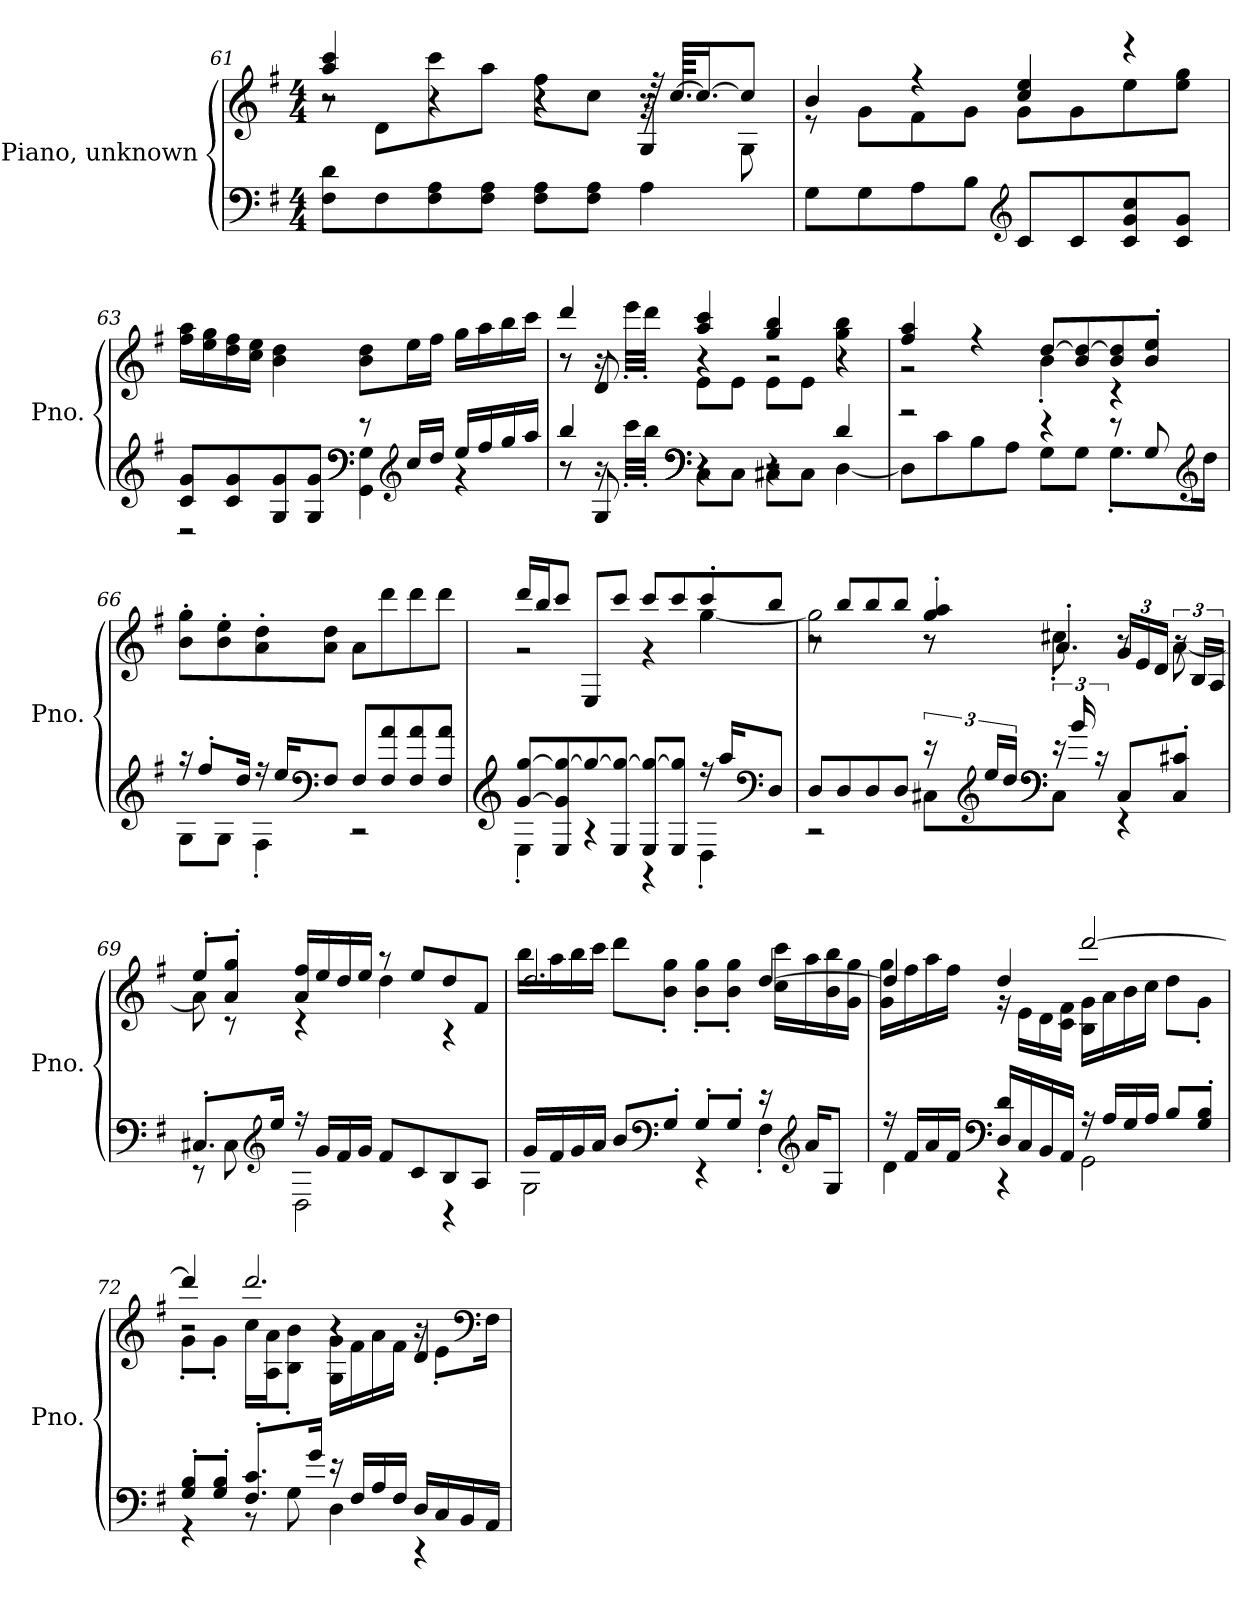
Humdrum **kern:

**kern	**kern
*part1	*part1
*staff2	*staff1
*I"Piano, unknown	*
*I'Pno.	*
!!LO:LB:g=z
*clefF4	*clefG2
*k[f#]	*k[f#]
*M4/4	*M4/4
=61	=61
*	*^
*	*	*^
8F#\ 8d\L	4aa/ 4ccc/	8r	2r
8F#\	.	8d\L	.
8F#\ 8A\	4r	8ccc\	.
8F#\ 8A\J	.	8aa\J	.
8F#\ 8A\L	4r	8ff#\L	4r
8F#\ 8A\J	.	8cc\J	.
4A\	4G'/	8r	128r
.	.	.	[64.cc/KKLL
.	.	.	16.cc/J_
.	.	8G\	8cc/J]
*	*	*v	*v
=62	=62	=62
8G\L	4b/	8r
8G\	.	8g\L
8A\	4r	8f#\
8B\J	.	8g\J
*clefG2	*	*
8c/L	4cc/ 4ee/	8g\L
8c/	.	8g\
8c/ 8g/ 8cc/	4r	8ee\
8c/ 8g/J	.	8ee\ 8gg\J
*	*v	*v
=63	=63
*^	*
8c/ 8g/L	2r	16ff#\ 16aa\LL
.	.	16ee\ 16gg\
8c/ 8g/	.	16dd\ 16ff#\
.	.	16cc\ 16ee\JJ
8G/ 8g/	.	4b\ 4dd\
8G/ 8g/J	.	.
*clefF4	*	*
8r	4GG\ 4G\	8b\ 8dd\L
*clefG2	*	*
16cc/LL	.	16ee\L
16dd/JJ	.	16ff#\JJ
16ee/LL	4r	16gg\LL
16ff#/	.	16aa\
16gg/	.	16bb\
16aa/JJ	.	16ccc\JJ
!!LO:LB:g=z
=64	=64	=64
*	*^	*^
*	*	*	*	*^
4bb/	8r	8r	4ddd/	8r	8r
.	16r	8G/	.	16r	8d/
.	32ccc'\LLL	.	.	32eee'\LLL	.
.	32bb'\JJJ	.	.	32ddd'\JJJ	.
*clefF4	*	*	*	*	*
4r	8C\L	4r	4aa/ 4ccc/	8e\L	4r
.	8C\J	.	.	8e\J	.
4r	8C#X\L	2r	4gg/ 4bb/	8e\L	2r
.	8C#\J	.	.	8e\J	.
4d/	[4D\	.	4r	4gg\ 4bb\	.
*	*v	*v	*	*	*
*	*	*	*v	*v
=65	=65	=65	=65
2r	8D\L]	4ff#/ 4aa/	2r
.	8c\	.	.
.	8B\	4r	.
.	8A\J	.	.
4r	8G\L	[8dd/L	4b'\
.	8G\J	8b/ 8dd/_	.
8r	8.G'\L	8b/ 8dd/]	4r
8G/	.	8b/' 8ee/'J	.
*clefG2	*	*	*
.	16dd\Jk	.	.
*	*	*v	*v
=66	=66	=66
16r	8G\L	8b\' 8gg\'L
8ff#'/L	.	.
.	8G\J	8b\' 8ee\'
16dd/Jk	.	.
16r	4F#'\	8a\' 8dd\'
16ee/KL	.	.
*clefF4	*	*
8F#/J	.	8a\ 8dd\J
8F#/L	2r	8a\L
8F#/ 8a/	.	8ddd\
8F#/ 8a/	.	8ddd\
8F#/ 8a/J	.	8ddd\J
!!LO:LB:g=z
=67	=67	=67
*clefG2	*	*
*	*	*^
[8g/ [8gg/L	4E'\	16ddd/LL	2r
.	.	16bb/J	.
8E/ 8g/] 8gg/_	.	8ccc/J	.
8gg/_	4r	8E/L	.
8E/ 8gg/_J	.	8ccc/J	.
8E/ 8gg/_L	4r	8ccc/L	4r
8E/ 8gg/]J	.	8ccc/	.
16r	4D'\	8ccc'/	[4gg\
16aa/KL	.	.	.
*clefF4	*	*	*
8D/J	.	8bb/J	.
=68	=68	=68	=68
*	*	*	*^
8D/L	2r	8r	2gg\]	2r
8D/	.	8bb/L	.	.
8D/	.	8bb/	.	.
8D/J	.	8bb/J	.	.
24r	8C#X\L	4gg/' 4aa/'	8r	8r
*clefG2	*	*	*	*
24ee/LL	.	.	.	.
24dd/JJ	.	.	.	.
*clefF4	*	*	*	*
24r	8C#\J	.	8cc#X'\	4.a'/
24b/	.	.	.	.
24r	.	.	.	.
*	*	*Xbrackettup	*	*
8C#/L	4r	24g/LL	8r	.
.	.	24e/	.	.
.	.	24d/JJ	.	.
*	*	*brackettup	*	*
8C#/' 8c#X/'J	.	24r	[8a\	.
.	.	24B/LL	.	.
.	.	24A/JJ	.	.
*	*	*	*v	*v
!!LO:LB:g=z
=69	=69	=69	=69
8.C#X'/L	8r	8ee'/L	8a\]
.	8C#\	8a/' 8gg/'J	8r
*clefG2	*	*	*
16ee/Jk	.	.	.
16r	2D\	16a/ 16ff#/LL	4r
16g/LL	.	16ee/	.
16f#/	.	16dd/	.
16g/JJ	.	16ee/JJ	.
8f#/L	.	8r	4dd\
8c/	.	8ee/L	.
8B/	4r	8dd/	4r
8A/J	.	8f#/J	.
=70	=70	=70	=70
16g/LL	2G\	2.dd/	16bb\LL
16f#/	.	.	16aa\
16g/	.	.	16bb\
16a/JJ	.	.	16ccc\JJ
8b/L	.	.	8ddd\L
*clefF4	*	*	*
8G'/J	.	.	8b\' 8gg\'J
8G'/L	4r	.	8b\' 8gg\'L
8G'/J	.	.	8b\' 8gg\'J
16r	4F#'\	[4dd/	16cc\ 16ccc\LL
*clefG2	*	*	*
16a/KL	.	.	16aa\
8G/J	.	.	16b\ 16bb\
.	.	.	16g\ 16gg\JJ
!!LO:LB:g=z	!!
=71	=71	=71	=71
16r	4d\	4dd/]	16g\ 16gg\LL
16f#/LL	.	.	16ff#\
16a/	.	.	16aa\
16f#/JJ	.	.	16ff#\JJ
*clefF4	*	*	*
16D/ 16d/LL	4r	4dd/	16r
16C/	.	.	16e\LL
16BB/	.	.	16d\
16AA/JJ	.	.	16c\ 16f#\JJ
16r	2GG\	[2ddd/	16B\ 16g\LL
16A/LL	.	.	16a\
16G/	.	.	16b\
16A/JJ	.	.	16cc\JJ
8B/L	.	.	8dd\L
8G/' 8B/'J	.	.	8g'\J
=72	=72	=72	=72
*	*	*	*^
8G/' 8B/'L	4r	4ddd/]	8g'\L	2r
8G/' 8B/'J	.	.	8g'\J	.
8.F#/' 8.c/'L	8r	2.ddd/	16cc\LL	.
.	.	.	16A\ 16a\J	.
.	8G\	.	8B\' 8b\'J	.
16g/Jk	.	.	.	.
16r	4D\	.	16G\ 16g\LL	4r
16F#/LL	.	.	16f#\	.
16A/	.	.	16a\	.
16F#/JJ	.	.	16f#\JJ	.
16D/LL	4r	.	16r	4d/
16C/	.	.	8e'\L	.
16BB/	.	.	.	.
*	*	*clefF4	*	*
16AA/JJ	.	.	16F#\Jk	.
*v	*v	*	*	*
*	*v	*v	*v
=	=
*-	*-
